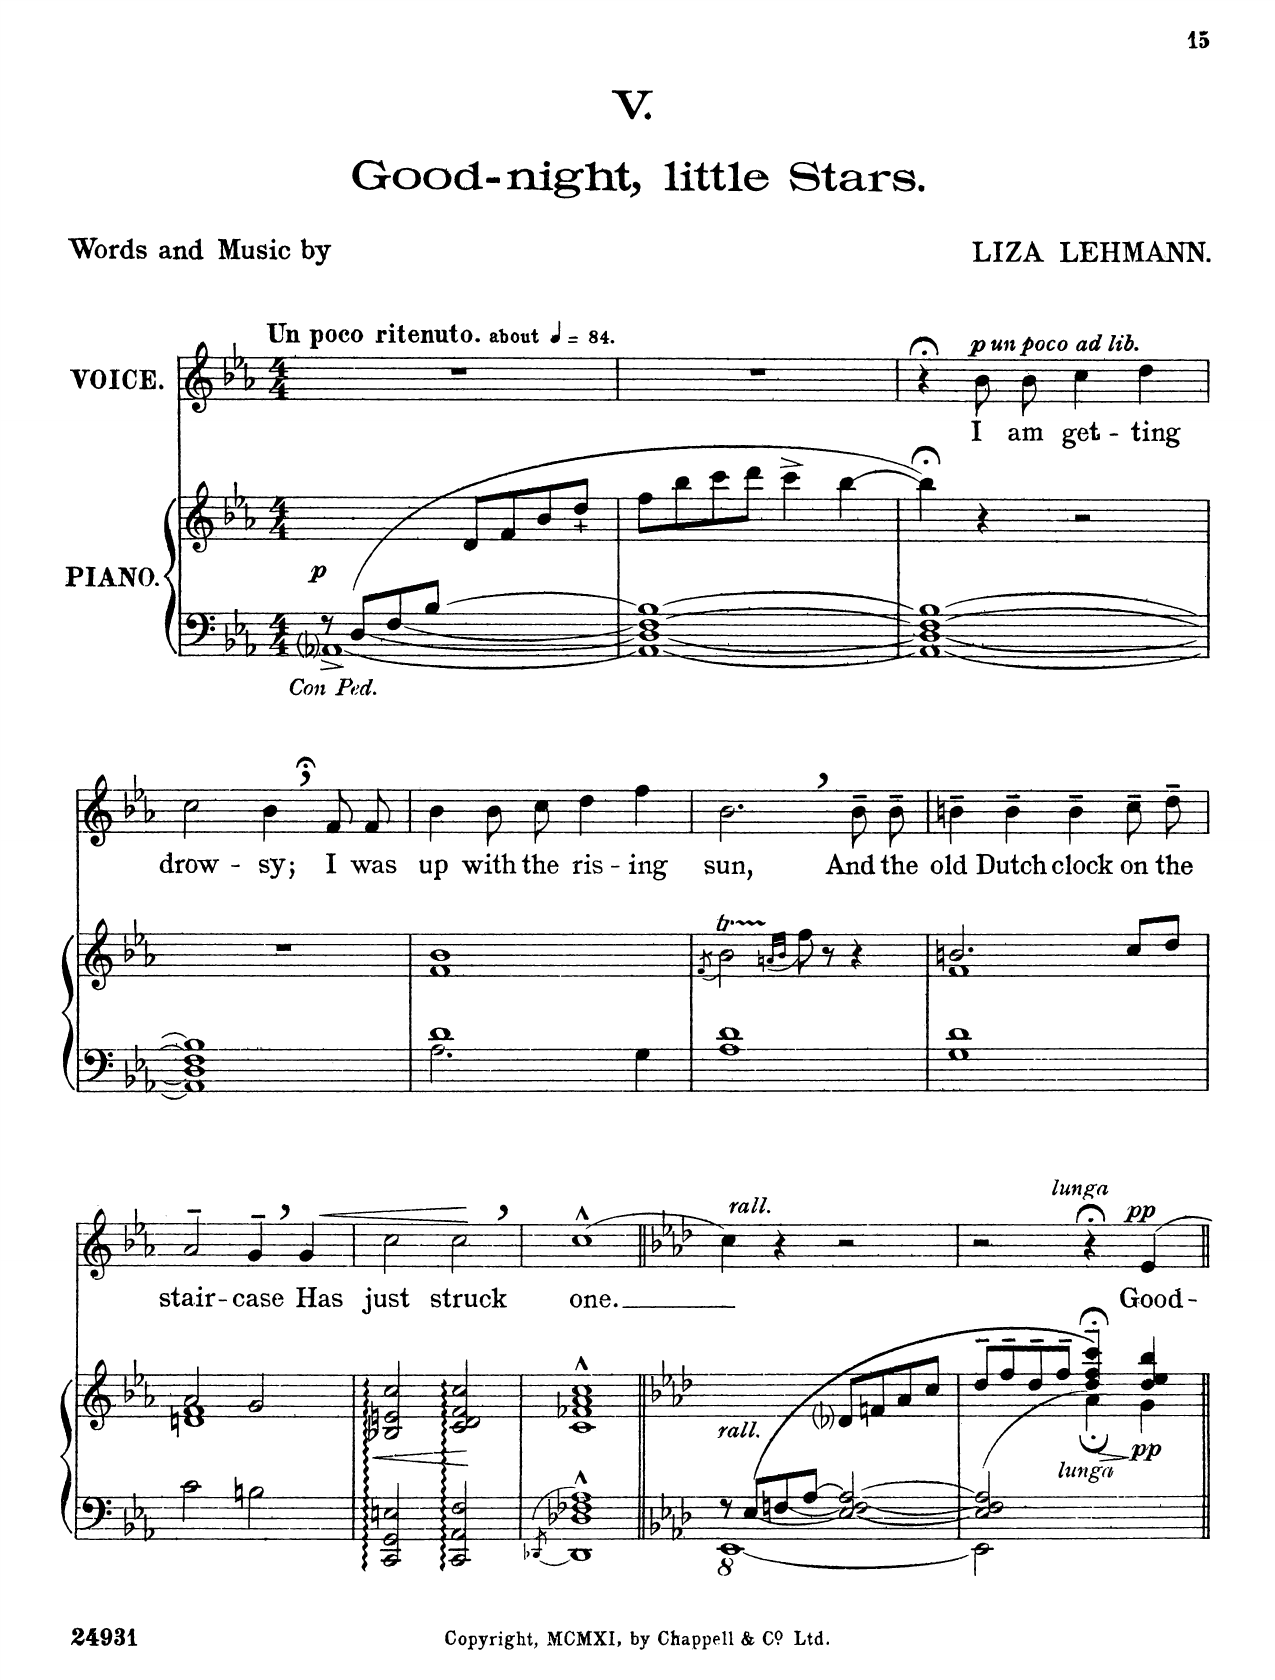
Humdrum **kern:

**kern	**kern	**dynam	**kern	**text	**dynam
*part2	*part2	*part2	*part1	*part1	*part1
*staff3	*staff2	*staff2/3	*staff1	*staff1	*staff1
*I"Piano	*	*	*I"Voice	*	*
*I'Pno	*	*	*	*	*
*clefF4	*clefG2	*	*clefG2	*	*
*k[b-e-a-]	*k[b-e-a-]	*	*k[b-e-a-]	*	*
*M4/4	*M4/4	*	*M4/4	*	*
*MM84	*MM84	*	*MM84	*	*
=1	=1	=1	=1	=1	=1
*^	*	*	*	*	*
!	!	!	!	!LO:TX:a:B:t=Un poco ritenuto. about	!	!
!	!	!	!	!LO:TX:a:B:t=.	!	!
!	!	!	!LO:DY:b	!	!	!
8ryy	[<1AA-i^	8r	p	1r	.	.
([<8D/L	.	4.ryy	.	.	.	.
[<8F/	.	.	.	.	.	.
[8B-/J	.	.	.	.	.	.
2ryy	.	8d/L	.	.	.	.
.	.	8f/	.	.	.	.
.	.	8b-/	.	.	.	.
.	.	8dd/J	.	.	.	.
*v	*v	*	*	*	*	*
=2	=2	=2	=2	=2	=2
1AA-_ 1D_ 1F_ 1B-_	8ff\L	.	1r	.	.
.	8bb-\	.	.	.	.
.	8ccc\	.	.	.	.
.	8ddd\J	.	.	.	.
.	4ccc^\	.	.	.	.
.	[4bb-\	.	.	.	.
=3	=3	=3	=3	=3	=3
1AA-_ 1D_ 1F_ 1B-_	4bb-;<\])	.	4r;<	.	.
!	!	!	!	!	!LO:DY:a
!	!	!	!	!	!LO:DY:n=1:a
.	4r	.	8b-\L	I	p other-dynamics
.	.	.	8b-\J	am	.
.	2r	.	4cc\	get-	.
.	.	.	4dd\	-ting	.
=4	=4	=4	=4	=4	=4
1AA-] 1D] 1F] 1B-]	1r	.	2cc\	drow-	.
.	.	.	4b-,\	-sy;	.
.	.	.	8f/L	I	.
.	.	.	8f/J	was	.
=5	=5	=5	=5	=5	=5
*^	*	*	*	*	*
1d	2.A-\	1f 1b-	.	4b-\	up	.
.	.	.	.	8b-\L	with	.
.	.	.	.	8cc\J	the	.
.	.	.	.	4dd\	ris-	.
.	4G\	.	.	4ff\	-ing	.
*v	*v	*	*	*	*	*
=6	=6	=6	=6	=6	=6
.	(8qf/	.	.	.	.
1A- 1d	2b-T\)	.	2.b-,\	sun,	.
.	(16qan/LL	.	.	.	.
.	16qb-/JJ	.	.	.	.
.	8ff\)	.	.	.	.
.	8r	.	.	.	.
.	4r	.	8b-~\L	And	.
.	.	.	8b-~\J	the	.
=7	=7	=7	=7	=7	=7
*	*^	*	*	*	*
1G 1d	2.bn/	1f	.	4bn~\	old	.
.	.	.	.	4b~\	Dutch	.
.	.	.	.	4b~\	clock	.
.	8cc/L	.	.	8cc~\L	on	.
.	8dd/J	.	.	8dd~\J	the	.
=8	=8	=8	=8	=8	=8	=8
2c\	2a-/	1dn 1f	.	2a-~>/	stair-	.
2Bn\	2g/	.	.	4g~>,/	-case	.
!	!	!	!	!	!	!LO:HP:b
.	.	.	.	4g/	Has	<
*	*v	*v	*	*	*	*
=9	=9	=9	=9	=9	=9
!	!	!LO:HP:b	!	!	!
2CC/ 2GG/ 2En/	2B-X/ 2en/ 2cc/	<	2cc\	just	.
2CC/ 2AA-/ 2F/	2c/ 2d/ 2f/ 2cc/	.	2cc,\	struck	[
.	.	[	.	.	.
=10	=10	=10	=10	=10	=10
*^	*	*	*	*	*
.	[<8qDD-X/	.	.	.	.	.
1D-X 1F-X 1A-	1DD-]	1c^^ 1f-X^^ 1a-^^ 1cc^^	.	[1cc^^	one.	.
*v	*v	*	*	*	*	*
=11||	=11||	=11||	=11||	=11||	=11||
*k[b-e-a-d-]	*k[b-e-a-d-]	*	*k[b-e-a-d-]	*	*
*^	*	*	*	*	*
*	*^	*	*	*	*	*
!	!	!	!	!	!LO:TX:a:i:t=rall.	!	!
!	!	!	!LO:TX:b:i:t=rall.	!	!	!	!
8ryy	2ryy	[<1EEE- [<1EE-	8r	.	4cc\]	.	.
([<8E-/L	.	.	4.ryy	.	.	.	.
[<8Fn/	.	.	.	.	4r	.	.
[8A-/J	.	.	.	.	.	.	.
2ryy	2E-/_ 2F/_ 2A-/_	.	8d-i/L	.	2r	.	.
.	.	.	8fn/	.	.	.	.
.	.	.	8a-/	.	.	.	.
.	.	.	8cc/J	.	.	.	.
*	*v	*v	*	*	*	*	*
=12	=12	=12	=12	=12	=12	=12
*	*	*^	*	*	*	*
(2E-/] 2F/] 2A-/]	2EEE-\] 2EE-\]	8dd-~>/L	2ryy	.	2r	.	.
.	.	8ff~>/	.	.	.	.	.
.	.	8dd-~>/	.	.	.	.	.
.	.	8ff~>/J	.	.	.	.	.
!	!	!	!	!	!LO:TX:i:t=lunga	!	!
!LO:TX:a:i:t=lunga	!	!	!	!	!	!	!
!	!	!	!	!LO:HP:b	!	!	!
2ryy	2ryy	4dd-/;<~> 4ff/;<~> 4ccc/;<~>)	4a-;\)	>	4r;<	.	.
!	!	!	!	!LO:DY:n=1:b	!	!	!LO:DY:a
.	.	4dd-/ 4ee-/ 4bb-/	4g\	] pp	4e-/	Good-	pp
*v	*v	*	*	*	*	*	*
*	*v	*v	*	*	*	*
=||	=||	=||	=||	=||	=||
*-	*-	*-	*-	*-	*-
